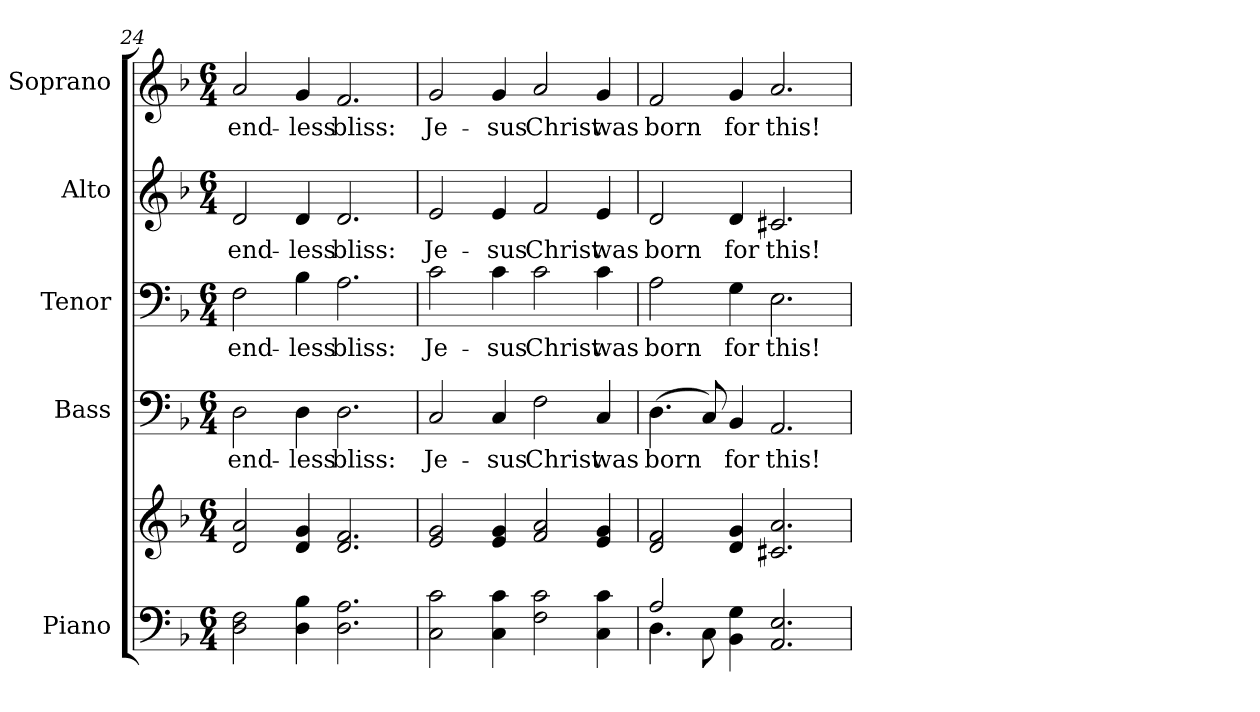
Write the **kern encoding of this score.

**kern	**kern	**kern	**text	**kern	**text	**kern	**text	**kern	**text
*part5	*part5	*part4	*part4	*part3	*part3	*part2	*part2	*part1	*part1
*staff6	*staff5	*staff4	*staff4	*staff3	*staff3	*staff2	*staff2	*staff1	*staff1
*I"Piano	*	*I"Bass	*	*I"Tenor	*	*I"Alto	*	*I"Soprano	*
*I'Pno.	*	*I'B.	*	*I'T.	*	*I'A.	*	*I'S.	*
!!LO:PB:g=z
*clefF4	*clefG2	*clefF4	*	*clefF4	*	*clefG2	*	*clefG2	*
*k[b-]	*k[b-]	*k[b-]	*	*k[b-]	*	*k[b-]	*	*k[b-]	*
*F:	*F:	*F:	*	*F:	*	*F:	*	*F:	*
*M6/4	*M6/4	*M6/4	*	*M6/4	*	*M6/4	*	*M6/4	*
=24	=24	=24	=24	=24	=24	=24	=24	=24	=24
!	!	!	!LO:LY:b:color=#000000	!	!	!	!	!	!
!	!	!	!	!	!LO:LY:b:color=#000000	!	!	!	!
!	!	!	!	!	!	!	!LO:LY:b:color=#000000	!	!
!	!	!	!	!	!	!	!	!	!LO:LY:b:color=#000000
2Di\ 2Fi	2di/ 2ai	2Di\	end-	2Fi\	end-	2di/	end-	2ai/	end-
!	!	!	!LO:LY:b:color=#000000	!	!	!	!	!	!
!	!	!	!	!	!LO:LY:b:color=#000000	!	!	!	!
!	!	!	!	!	!	!	!LO:LY:b:color=#000000	!	!
!	!	!	!	!	!	!	!	!	!LO:LY:b:color=#000000
4Di\ 4B-i	4di/ 4gi	4Di\	-less	4B-i\	-less	4di/	-less	4gi/	-less
!	!	!	!LO:LY:b:color=#000000	!	!	!	!	!	!
!	!	!	!	!	!LO:LY:b:color=#000000	!	!	!	!
!	!	!	!	!	!	!	!LO:LY:b:color=#000000	!	!
!	!	!	!	!	!	!	!	!	!LO:LY:b:color=#000000
2.Di\ 2.Ai	2.di/ 2.fi	2.Di\	bliss:	2.Ai\	bliss:	2.di/	bliss:	2.fi/	bliss:
=25	=25	=25	=25	=25	=25	=25	=25	=25	=25
!	!	!	!LO:LY:b:color=#000000	!	!	!	!	!	!
!	!	!	!	!	!LO:LY:b:color=#000000	!	!	!	!
!	!	!	!	!	!	!	!LO:LY:b:color=#000000	!	!
!	!	!	!	!	!	!	!	!	!LO:LY:b:color=#000000
2Ci\ 2ci	2ei/ 2gi	2Ci/	Je-	2ci\	Je-	2ei/	Je-	2gi/	Je-
!	!	!	!LO:LY:b:color=#000000	!	!	!	!	!	!
!	!	!	!	!	!LO:LY:b:color=#000000	!	!	!	!
!	!	!	!	!	!	!	!LO:LY:b:color=#000000	!	!
!	!	!	!	!	!	!	!	!	!LO:LY:b:color=#000000
4Ci\ 4ci	4ei/ 4gi	4Ci/	-sus	4ci\	-sus	4ei/	-sus	4gi/	-sus
!	!	!	!LO:LY:b:color=#000000	!	!	!	!	!	!
!	!	!	!	!	!LO:LY:b:color=#000000	!	!	!	!
!	!	!	!	!	!	!	!LO:LY:b:color=#000000	!	!
!	!	!	!	!	!	!	!	!	!LO:LY:b:color=#000000
2Fi\ 2ci	2fi/ 2ai	2Fi\	Christ	2ci\	Christ	2fi/	Christ	2ai/	Christ
!	!	!	!LO:LY:b:color=#000000	!	!	!	!	!	!
!	!	!	!	!	!LO:LY:b:color=#000000	!	!	!	!
!	!	!	!	!	!	!	!LO:LY:b:color=#000000	!	!
!	!	!	!	!	!	!	!	!	!LO:LY:b:color=#000000
4Ci\ 4ci	4ei/ 4gi	4Ci/	was	4ci\	was	4ei/	was	4gi/	was
=26	=26	=26	=26	=26	=26	=26	=26	=26	=26
*^	*	*	*	*	*	*	*	*	*
!	!	!	!	!LO:LY:b:color=#000000	!	!	!	!	!	!
!	!	!	!	!	!	!LO:LY:b:color=#000000	!	!	!	!
!	!	!	!	!	!	!	!	!LO:LY:b:color=#000000	!	!
!	!	!	!	!	!	!	!	!	!	!LO:LY:b:color=#000000
2Ai/	4.Di\	2di/ 2fi	(4.Di\	born	2Ai\	born	2di/	born	2fi/	born
.	8Ci\	.	8Ci/)	.	.	.	.	.	.	.
!	!	!	!	!LO:LY:b:color=#000000	!	!	!	!	!	!
!	!	!	!	!	!	!LO:LY:b:color=#000000	!	!	!	!
!	!	!	!	!	!	!	!	!LO:LY:b:color=#000000	!	!
!	!	!	!	!	!	!	!	!	!	!LO:LY:b:color=#000000
4BB-i\ 4Gi	4ryy	4di/ 4gi	4BB-i/	for	4Gi\	for	4di/	for	4gi/	for
!	!	!	!	!LO:LY:b:color=#000000	!	!	!	!	!	!
!	!	!	!	!	!	!LO:LY:b:color=#000000	!	!	!	!
!	!	!	!	!	!	!	!	!LO:LY:b:color=#000000	!	!
!	!	!	!	!	!	!	!	!	!	!LO:LY:b:color=#000000
2.AAi/ 2.Ei	2.ryy	2.c#Xi/ 2.ai	2.AAi/	this!	2.Ei\	this!	2.c#Xi/	this!	2.ai/	this!
*v	*v	*	*	*	*	*	*	*	*	*
=	=	=	=	=	=	=	=	=	=
*-	*-	*-	*-	*-	*-	*-	*-	*-	*-
